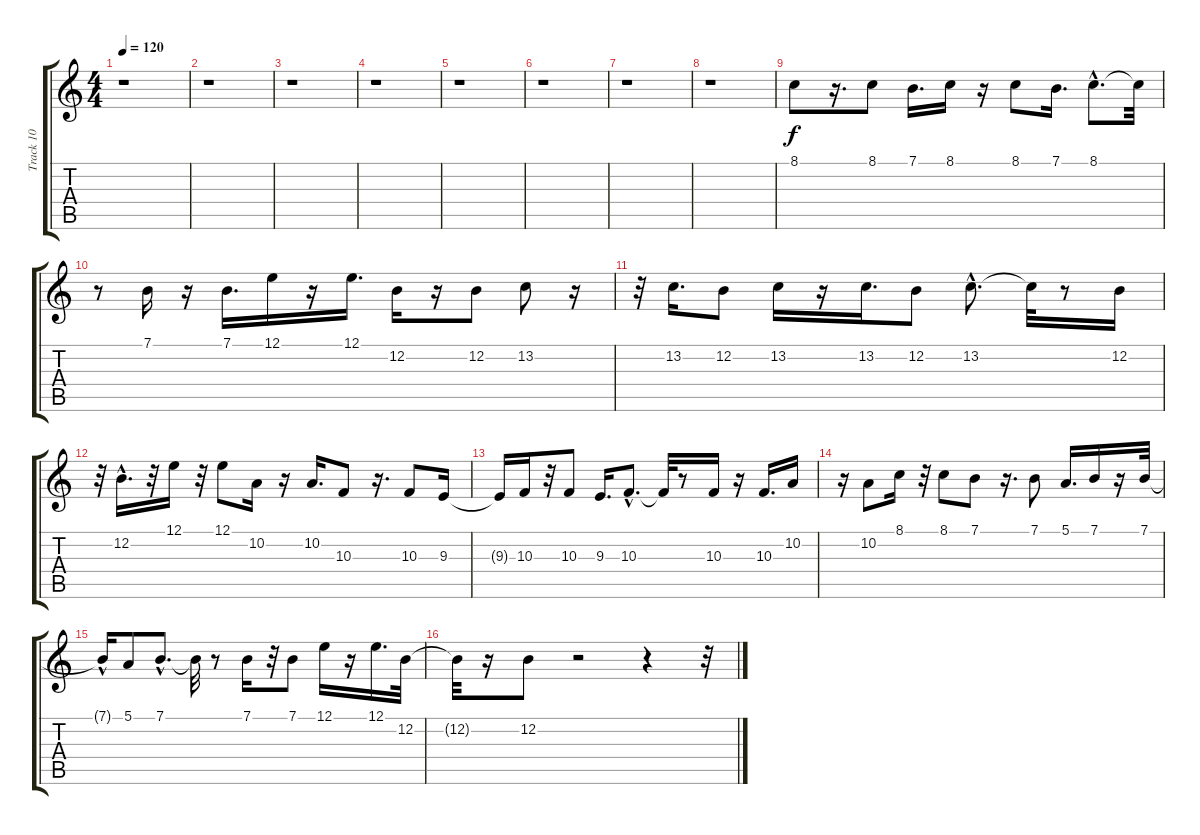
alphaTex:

\track ("Track 10" "Track 10") {instrument lead2sawtooth}
\staff {score tabs}
\tuning (E4 B3 G3 D3 A2 E2) {hide}
\ts (4 4)
\tempo 120
\clef g2
\ks c
r.1{dy f} |
r.1 |
r.1 |
r.1 |
r.1 |
r.1 |
r.1 |
r.1 |
8.1.8 r.16{d} 8.1.8 7.1.16{d} 8.1.16 r.16 8.1.8 7.1.16{d} 8.1{hac}.8{d} 8.1{t}.32 |
r.8 7.1.16 r.16 7.1.16{d} 12.1.16 r.16 12.1.16{d} 12.2.16 r.16 12.2.8 13.2.8 r.16 |
r.32 13.2.16{d} 12.2.8 13.2.16 r.16 13.2.16{d} 12.2.8 13.2{hac}.8{d} 13.2{t}.32 r.8 12.2.16 |
r.32 12.2{hac}.16{d} r.32 12.1.16 r.32 12.1.8 10.2.16 r.16 10.2.16{d} 10.3.8 r.16{d} 10.3.8 9.3.16 |
9.3{t}.16 10.3.16 r.32 10.3.8 9.3.16{d} 10.3{hac}.8{d} 10.3{t}.32 r.8 10.3.16 r.16 10.3.16{d} 10.2.16 |
r.16 10.2.8 8.1.16 r.32 8.1.8 7.1.8 r.16{d} 7.1.8 5.1.16{d} 7.1.16 r.16 7.1.32 |
7.1{hac t}.16 5.1.8 7.1{hac}.8{d} 7.1{t}.32 r.8 7.1.16 r.32 7.1.8 12.1.16 r.16 12.1.16{d} 12.2.32 |
12.2{t}.32 r.16 12.2.8 r.2 r.4 r.32
